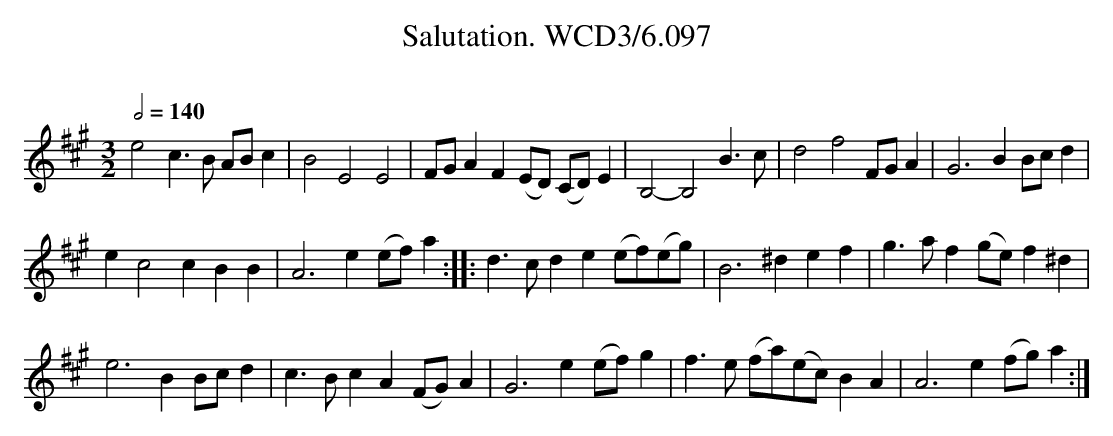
X:1
T:Salutation. WCD3/6.097
O:
M:3/2
L:1/8
Q:1/2=140
K:A
e4 c3B AB c2|B4 E4 E4|FG A2 F2 (ED) (CD) E2|B,4- B,4 B3 c|d4 f4 FG A2|G6 B2 Bc d2|
e2 c4 c2 B2 B2|A6 e2 (ef) a2::d3 c d2 e2 (ef)(eg)|B6 ^d2 e2 f2|g3 a f2 (ge) f2 ^d2|
e6 B2 Bc d2|c3 B c2 A2 (FG) A2|G6 e2 (ef) g2|f3 e (fa)(ec) B2 A2|A6 e2 (fg) a2:|
